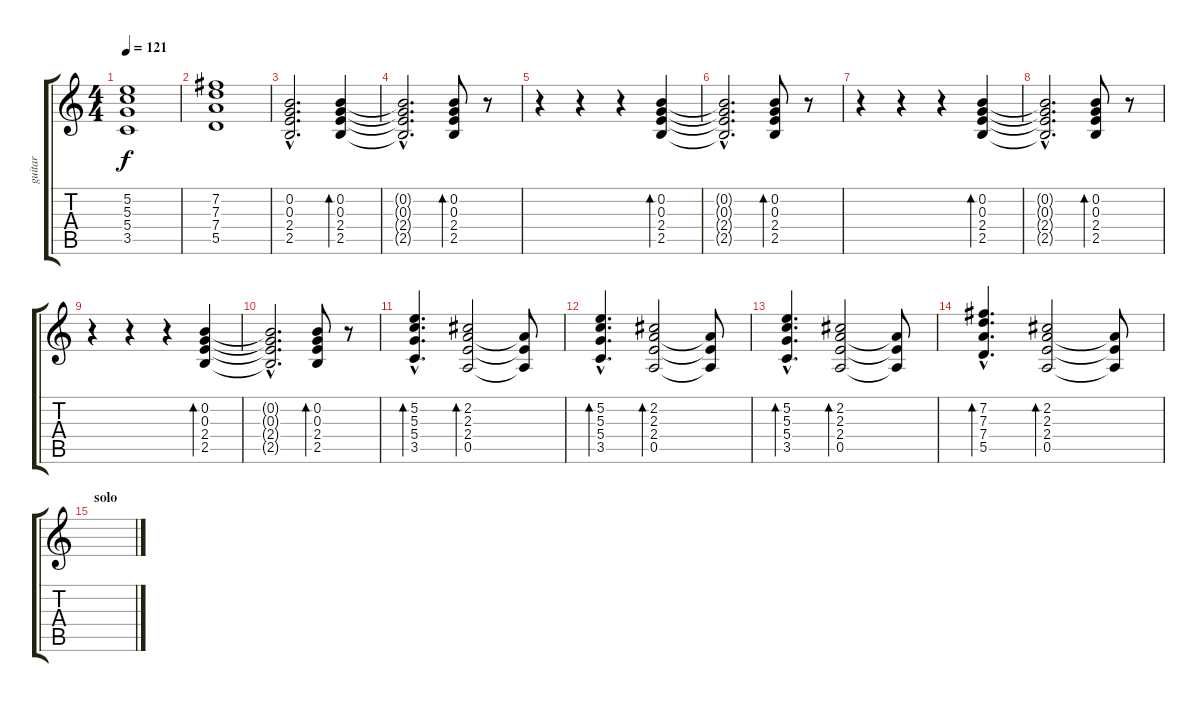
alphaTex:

\track ("guitar" "guitar") {instrument electricguitarclean}
\staff {score tabs}
\tuning (E4 B3 G3 D3 A2 E2) {hide}
\ts (4 4)
\tempo 121
\clef g2
\ks c
(5.2 5.3 5.4 3.5).1{dy f} |
(7.2 7.3 7.4 5.5).1 |
(0.2{hac} 0.3{hac} 2.4{hac} 2.5{hac}).2{d} (0.2 0.3 2.4 2.5).4{bd 240} |
(0.2{hac t} 0.3{hac t} 2.4{hac t} 2.5{hac t}).2{d} (0.2 0.3 2.4 2.5).8{bd 120} r.8 |
r.4 r.4 r.4 (0.2 0.3 2.4 2.5).4{bd 240} |
(0.2{hac t} 0.3{hac t} 2.4{hac t} 2.5{hac t}).2{d} (0.2 0.3 2.4 2.5).8{bd 120} r.8 |
r.4 r.4 r.4 (0.2 0.3 2.4 2.5).4{bd 240} |
(0.2{hac t} 0.3{hac t} 2.4{hac t} 2.5{hac t}).2{d} (0.2 0.3 2.4 2.5).8{bd 120} r.8 |
r.4 r.4 r.4 (0.2 0.3 2.4 2.5).4{bd 240} |
(0.2{hac t} 0.3{hac t} 2.4{hac t} 2.5{hac t}).2{d} (0.2 0.3 2.4 2.5).8{bd 120} r.8 |
(5.2{hac} 5.3{hac} 5.4{hac} 3.5{hac}).4{d bd 120} (2.2 2.3 2.4 0.5).2{bd 120} (2.3{t} 2.4{t} 0.5{t}).8 |
(5.2{hac} 5.3{hac} 5.4{hac} 3.5{hac}).4{d bd 120} (2.2 2.3 2.4 0.5).2{bd 120} (2.3{t} 2.4{t} 0.5{t}).8 |
(5.2{hac} 5.3{hac} 5.4{hac} 3.5{hac}).4{d bd 120} (2.2 2.3 2.4 0.5).2{bd 120} (2.3{t} 2.4{t} 0.5{t}).8 |
(7.2{hac} 7.3{hac} 7.4{hac} 5.5{hac}).4{d bd 120} (2.2 2.3 2.4 0.5).2{bd 120} (2.3{t} 2.4{t} 0.5{t}).8 |
\section ("" "solo")
